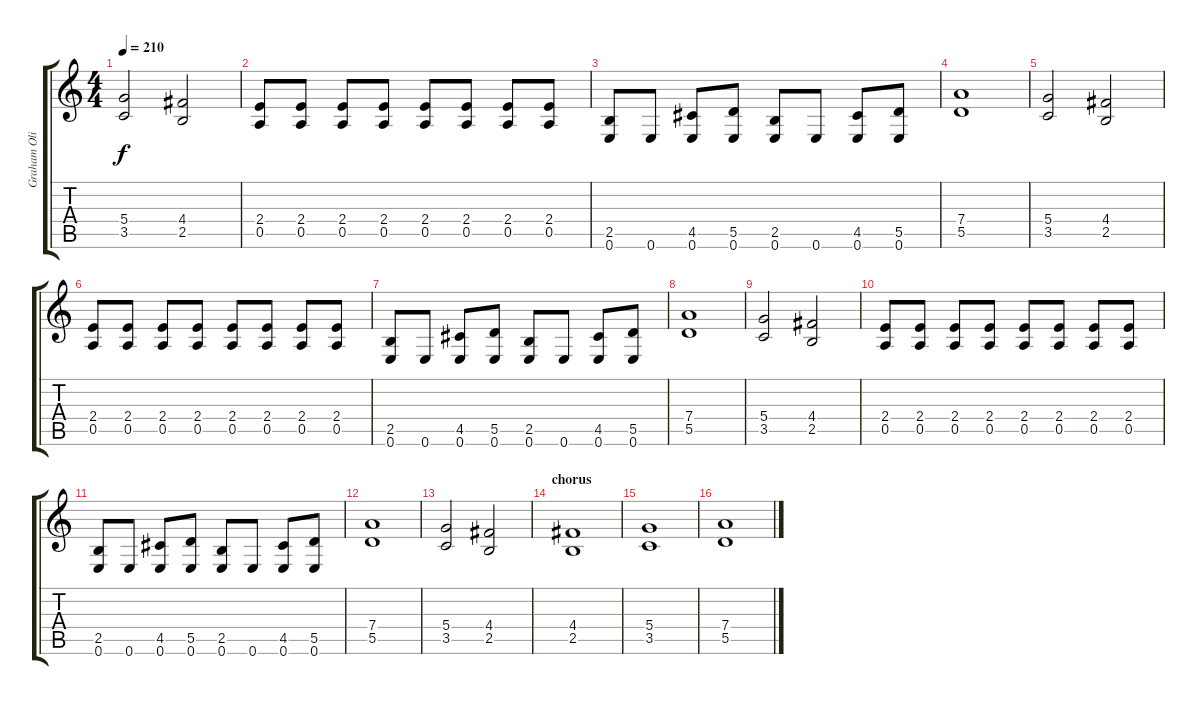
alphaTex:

\track ("Graham Oliver" "Graham Oli") {instrument distortionguitar}
\staff {score tabs}
\tuning (E4 B3 G3 D3 A2 E2) {hide}
\ts (4 4)
\tempo 210
\clef g2
\ks c
(5.4 3.5).2{dy f} (4.4 2.5).2 |
(2.4 0.5).8 (2.4 0.5).8 (2.4 0.5).8 (2.4 0.5).8 (2.4 0.5).8 (2.4 0.5).8 (2.4 0.5).8 (2.4 0.5).8 |
(2.5 0.6).8 0.6.8 (4.5 0.6).8 (5.5 0.6).8 (2.5 0.6).8 0.6.8 (4.5 0.6).8 (5.5 0.6).8 |
(7.4 5.5).1 |
(5.4 3.5).2 (4.4 2.5).2 |
(2.4 0.5).8 (2.4 0.5).8 (2.4 0.5).8 (2.4 0.5).8 (2.4 0.5).8 (2.4 0.5).8 (2.4 0.5).8 (2.4 0.5).8 |
(2.5 0.6).8 0.6.8 (4.5 0.6).8 (5.5 0.6).8 (2.5 0.6).8 0.6.8 (4.5 0.6).8 (5.5 0.6).8 |
(7.4 5.5).1 |
(5.4 3.5).2 (4.4 2.5).2 |
(2.4 0.5).8 (2.4 0.5).8 (2.4 0.5).8 (2.4 0.5).8 (2.4 0.5).8 (2.4 0.5).8 (2.4 0.5).8 (2.4 0.5).8 |
(2.5 0.6).8 0.6.8 (4.5 0.6).8 (5.5 0.6).8 (2.5 0.6).8 0.6.8 (4.5 0.6).8 (5.5 0.6).8 |
(7.4 5.5).1 |
(5.4 3.5).2 (4.4 2.5).2 |
\section ("" "chorus")
(4.4 2.5).1{volume 12} |
(5.4 3.5).1 |
(7.4 5.5).1
